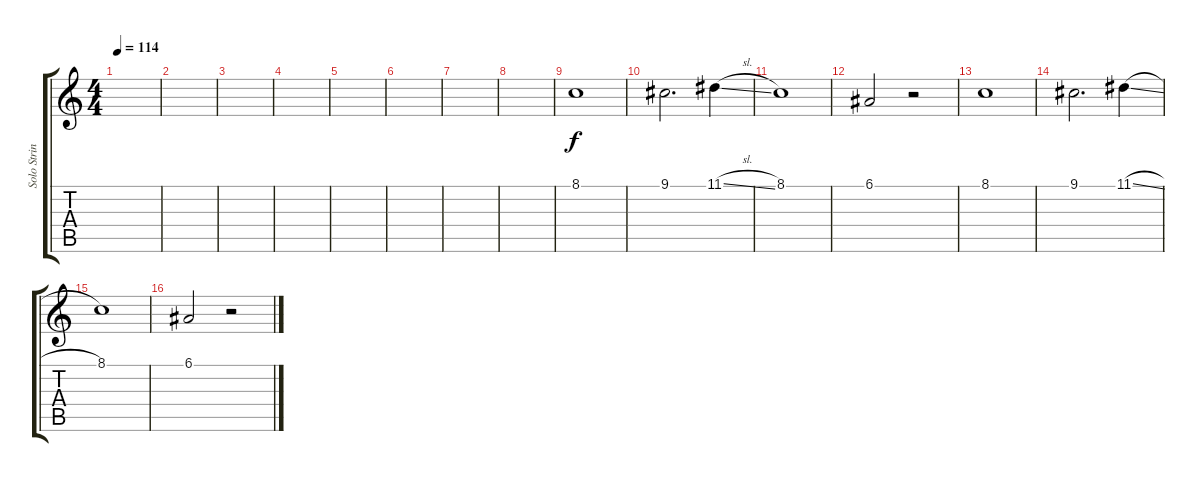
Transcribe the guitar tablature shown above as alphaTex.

\track ("Solo String" "Solo Strin") {instrument stringensemble1}
\staff {score tabs}
\tuning (E4 B3 G3 D3 A2 E2) {hide}
\ts (4 4)
\tempo 114
\clef g2
\ks c
|
|
|
|
|
|
|
|
8.1.1{volume 11} |
9.1.2{d} 11.1{sl}.4 |
8.1.1 |
6.1.2{volume 5} r.2 |
8.1.1{volume 11} |
9.1.2{d} 11.1{sl}.4 |
8.1.1 |
6.1.2{volume 5} r.2
